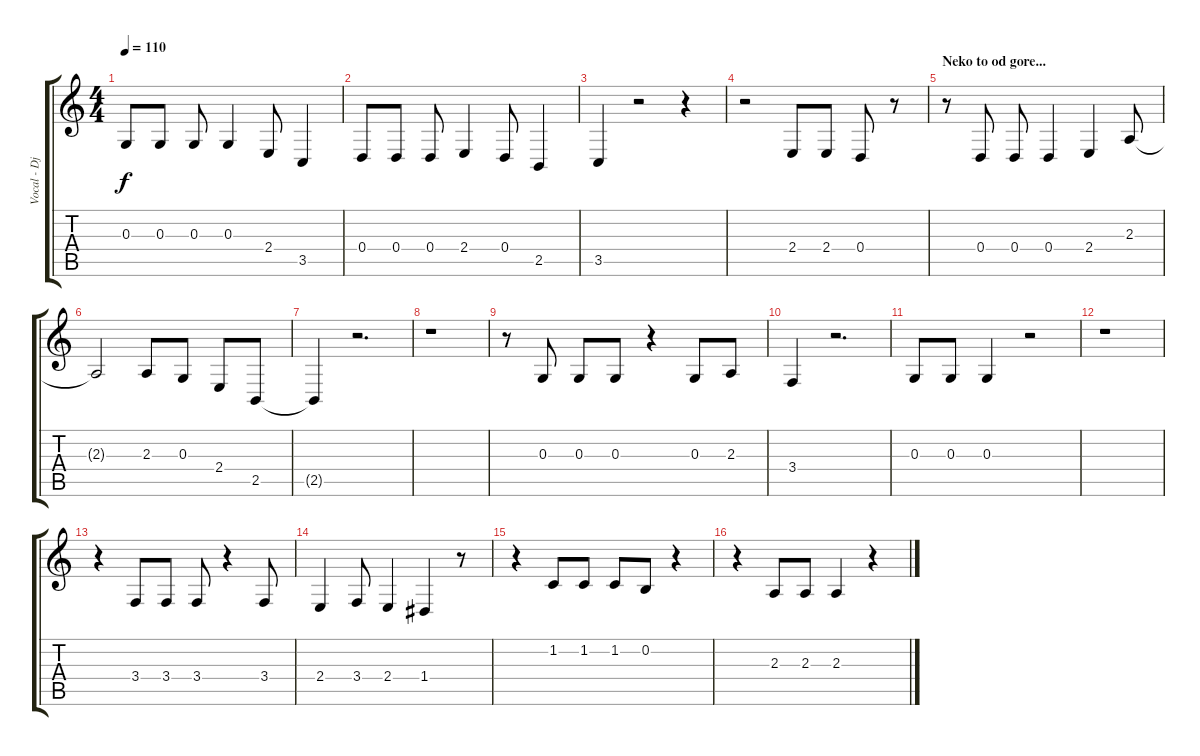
\track ("Vocal - Djordje Balasevic" "Vocal - Dj") {instrument trumpet}
\staff {score tabs}
\tuning (E4 B3 G3 D3 A2 E2) {hide}
\ts (4 4)
\tempo 110
\clef g2
\ks c
0.3.8{dy f} 0.3.8 0.3.8 0.3.4 2.4.8 3.5.4 |
0.4.8 0.4.8 0.4.8 2.4.4 0.4.8 2.5.4 |
3.5.4 r.2 r.4 |
r.2 2.4.8 2.4.8 0.4.8 r.8 |
\section ("" "Neko to od gore...")
r.8 0.4.8 0.4.8 0.4.4 2.4.4 2.3.8 |
2.3{t}.2 2.3.8 0.3.8 2.4.8 2.5.8 |
2.5{t}.4 r.2{d} |
r.1 |
r.8 0.3.8 0.3.8 0.3.8 r.4 0.3.8 2.3.8 |
3.4.4 r.2{d} |
0.3.8 0.3.8 0.3.4 r.2 |
r.1 |
r.4 3.4.8 3.4.8 3.4.8 r.4 3.4.8 |
2.4.4 3.4.8 2.4.4 1.4.4 r.8 |
r.4 1.2.8 1.2.8 1.2.8 0.2.8 r.4 |
r.4 2.3.8 2.3.8 2.3.4 r.4
